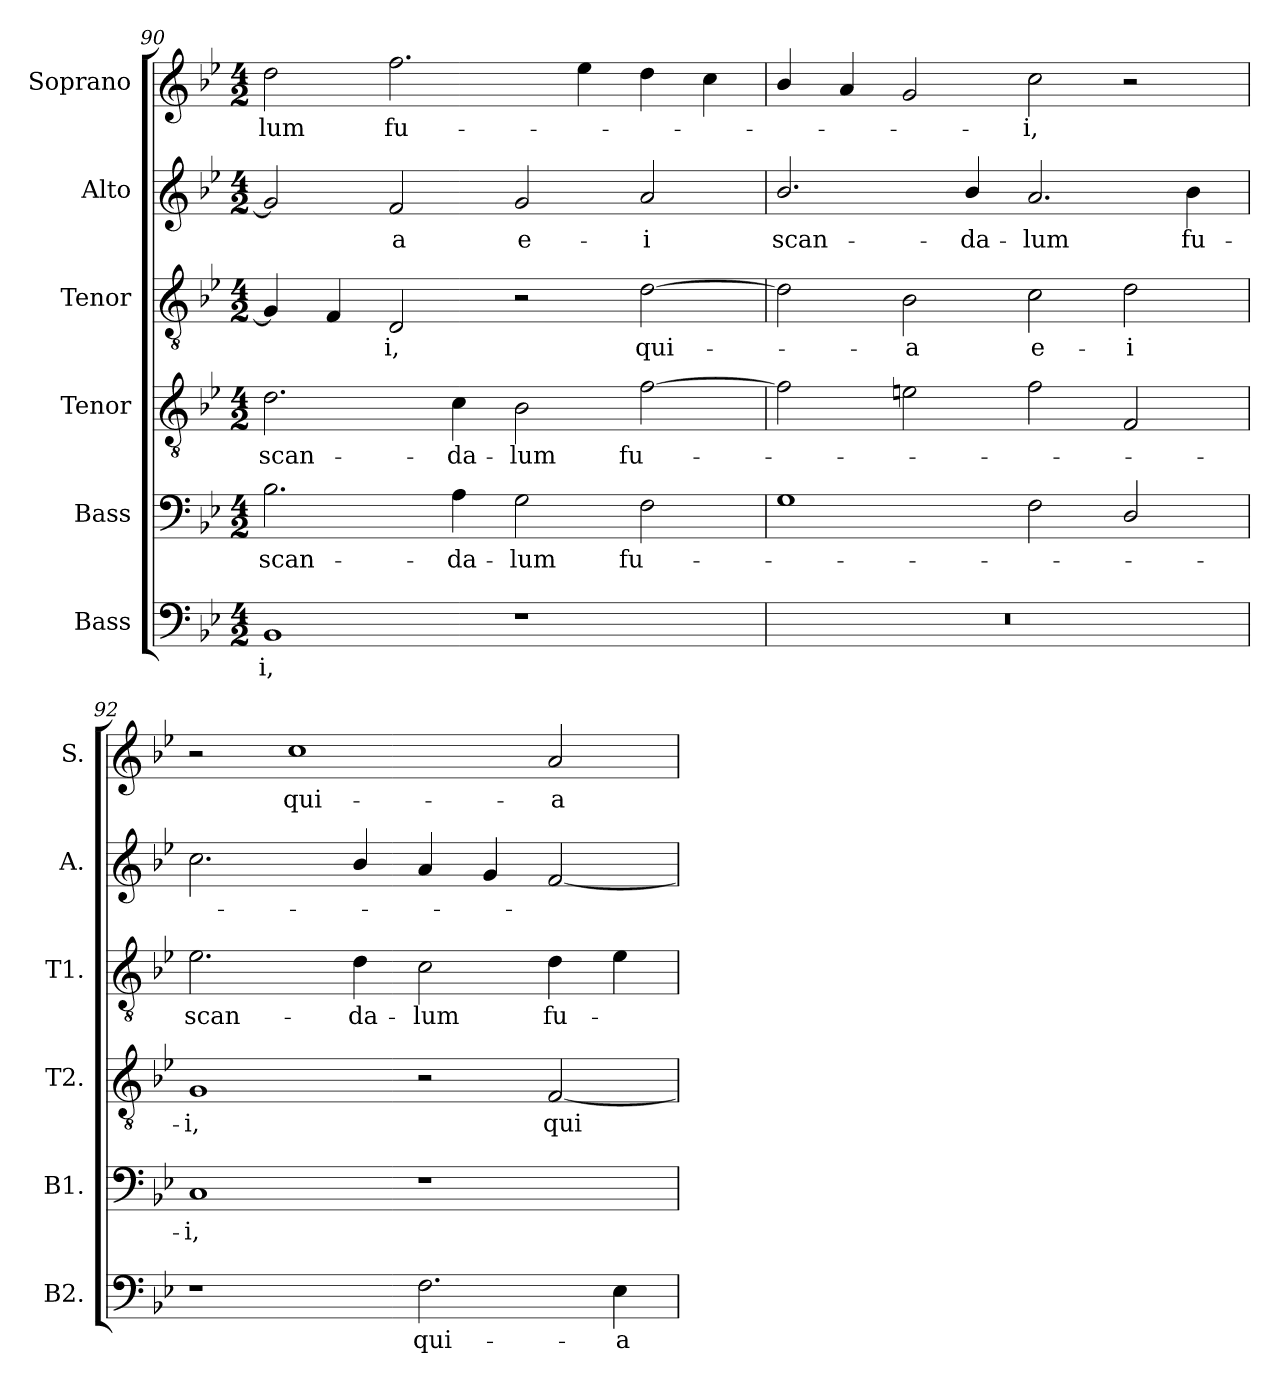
**kern	**text	**kern	**text	**kern	**text	**kern	**text	**kern	**text	**kern	**text
*part6	*part6	*part5	*part5	*part4	*part4	*part3	*part3	*part2	*part2	*part1	*part1
*staff6	*staff6	*staff5	*staff5	*staff4	*staff4	*staff3	*staff3	*staff2	*staff2	*staff1	*staff1
*I"Bass	*	*I"Bass	*	*I"Tenor	*	*I"Tenor	*	*I"Alto	*	*I"Soprano	*
*I'B2.	*	*I'B1.	*	*I'T2.	*	*I'T1.	*	*I'A.	*	*I'S.	*
*clefF4	*	*clefF4	*	*clefGv2	*	*clefGv2	*	*clefG2	*	*clefG2	*
*	*	*	*	*ITrd7c12	*	*ITrd7c12	*	*	*	*	*
*k[b-e-]	*	*k[b-e-]	*	*k[b-e-]	*	*k[b-e-]	*	*k[b-e-]	*	*k[b-e-]	*
*B-:	*	*B-:	*	*B-:	*	*B-:	*	*B-:	*	*B-:	*
*M4/2	*	*M4/2	*	*M4/2	*	*M4/2	*	*M4/2	*	*M4/2	*
=90	=90	=90	=90	=90	=90	=90	=90	=90	=90	=90	=90
!	!LO:LY:b:color=#000000	!	!	!	!	!	!	!	!	!	!
!	!	!	!LO:LY:b:color=#000000	!	!	!	!	!	!	!	!
!	!	!	!	!	!LO:LY:b:color=#000000	!	!	!	!	!	!
!	!	!	!	!	!	!	!	!	!	!	!LO:LY:b:color=#000000
1BB-i	-i,	2.B-i\	scan-	2.Di\	scan-	4GGi/]	.	2gi/]	.	2ddi\	-lum
.	.	.	.	.	.	4FFi/	.	.	.	.	.
!	!	!	!	!	!	!	!LO:LY:b:color=#000000	!	!	!	!
!	!	!	!	!	!	!	!	!	!LO:LY:b:color=#000000	!	!
!	!	!	!	!	!	!	!	!	!	!	!LO:LY:b:color=#000000
.	.	.	.	.	.	2DDi/	-i,	2fi/	-a	2.ffi\	fu-
!	!	!	!LO:LY:b:color=#000000	!	!	!	!	!	!	!	!
!	!	!	!	!	!LO:LY:b:color=#000000	!	!	!	!	!	!
.	.	4Ai\	-da-	4Ci\	-da-	.	.	.	.	.	.
!	!	!	!LO:LY:b:color=#000000	!	!	!	!	!	!	!	!
!	!	!	!	!	!LO:LY:b:color=#000000	!	!	!	!	!	!
!	!	!	!	!	!	!	!	!	!LO:LY:b:color=#000000	!	!
1r	.	2Gi\	-lum	2BB-i\	-lum	2r	.	2gi/	e-	.	.
.	.	.	.	.	.	.	.	.	.	4ee-i\	.
!	!	!	!LO:LY:b:color=#000000	!	!	!	!	!	!	!	!
!	!	!	!	!	!LO:LY:b:color=#000000	!	!	!	!	!	!
!	!	!	!	!	!	!	!LO:LY:b:color=#000000	!	!	!	!
!	!	!	!	!	!	!	!	!	!LO:LY:b:color=#000000	!	!
.	.	2Fi\	fu-	[>2Fi\	fu-	[>2Di\	qui-	2ai/	-i	4ddi\	.
.	.	.	.	.	.	.	.	.	.	4cci\	.
=91	=91	=91	=91	=91	=91	=91	=91	=91	=91	=91	=91
!LO:N:vis=1	!	!	!	!	!	!	!	!	!	!	!
!	!	!	!	!	!	!	!	!	!LO:LY:b:color=#000000	!	!
0r	.	1Gi	.	2Fi\]	.	2Di\]	.	2.b-i/	scan-	4b-i/	.
.	.	.	.	.	.	.	.	.	.	4ai/	.
!	!	!	!	!	!	!	!LO:LY:b:color=#000000	!	!	!	!
.	.	.	.	2Eni\	.	2BB-i\	-a	.	.	2gi/	.
!	!	!	!	!	!	!	!	!	!LO:LY:b:color=#000000	!	!
.	.	.	.	.	.	.	.	4b-i/	-da-	.	.
!	!	!	!	!	!	!	!LO:LY:b:color=#000000	!	!	!	!
!	!	!	!	!	!	!	!	!	!LO:LY:b:color=#000000	!	!
!	!	!	!	!	!	!	!	!	!	!	!LO:LY:b:color=#000000
.	.	2Fi\	.	2Fi\	.	2Ci\	e-	2.ai/	-lum	2cci\	-i,
!	!	!	!	!	!	!	!LO:LY:b:color=#000000	!	!	!	!
.	.	2Di/	.	2FFi/	.	2Di\	-i	.	.	2r	.
!	!	!	!	!	!	!	!	!	!LO:LY:b:color=#000000	!	!
.	.	.	.	.	.	.	.	4b-i\	fu-	.	.
=92	=92	=92	=92	=92	=92	=92	=92	=92	=92	=92	=92
!	!	!	!LO:LY:b:color=#000000	!	!	!	!	!	!	!	!
!	!	!	!	!	!LO:LY:b:color=#000000	!	!	!	!	!	!
!	!	!	!	!	!	!	!LO:LY:b:color=#000000	!	!	!	!
1r	.	1Ci	-i,	1GGi	-i,	2.E-i\	scan-	2.cci\	.	2r	.
!	!	!	!	!	!	!	!	!	!	!	!LO:LY:b:color=#000000
.	.	.	.	.	.	.	.	.	.	1cci	qui-
!	!	!	!	!	!	!	!LO:LY:b:color=#000000	!	!	!	!
.	.	.	.	.	.	4Di\	-da-	4b-i/	.	.	.
!	!LO:LY:b:color=#000000	!	!	!	!	!	!	!	!	!	!
!	!	!	!	!	!	!	!LO:LY:b:color=#000000	!	!	!	!
2.Fi\	qui-	1r	.	2r	.	2Ci\	-lum	4ai/	.	.	.
.	.	.	.	.	.	.	.	4gi/	.	.	.
!	!	!	!	!	!LO:LY:b:color=#000000	!	!	!	!	!	!
!	!	!	!	!	!	!	!LO:LY:b:color=#000000	!	!	!	!
!	!	!	!	!	!	!	!	!	!	!	!LO:LY:b:color=#000000
.	.	.	.	[<2FFi/	qui-	4Di\	fu-	[<2fi/	.	2ai/	-a
!	!LO:LY:b:color=#000000	!	!	!	!	!	!	!	!	!	!
4E-i\	-a	.	.	.	.	4E-i\	.	.	.	.	.
=	=	=	=	=	=	=	=	=	=	=	=
*-	*-	*-	*-	*-	*-	*-	*-	*-	*-	*-	*-
